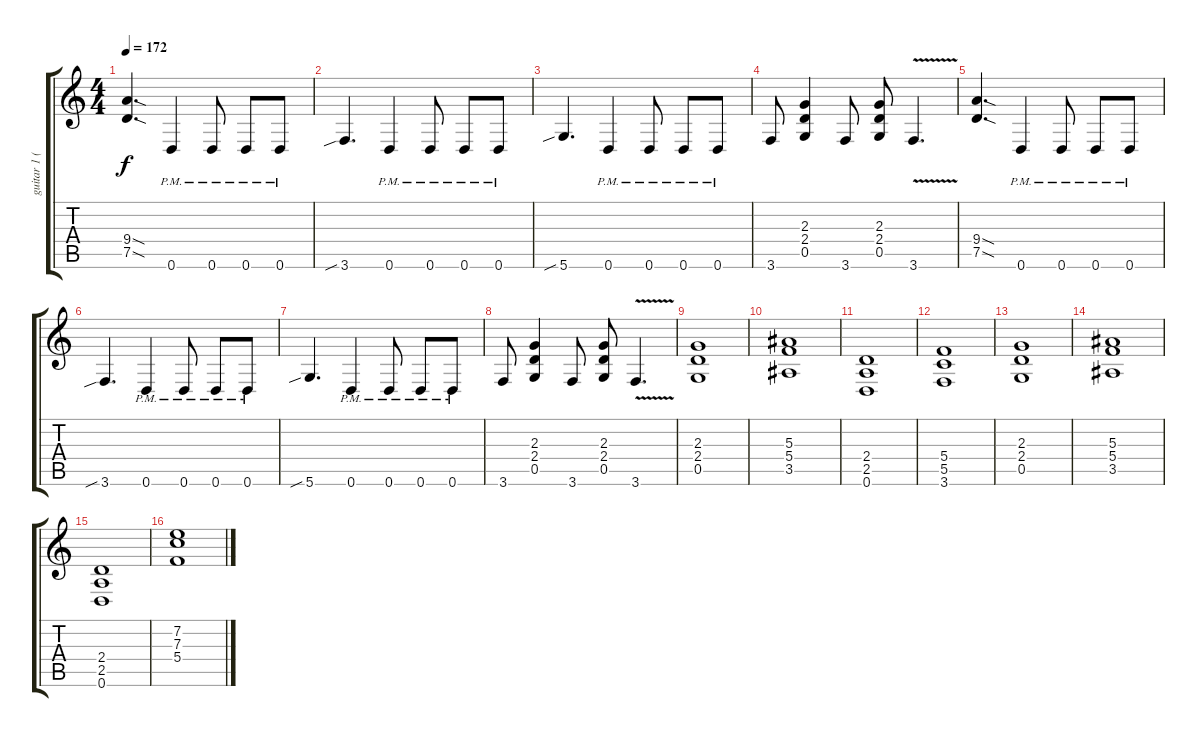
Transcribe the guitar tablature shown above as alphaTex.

\track ("guitar 1 (rhythm)" "guitar 1 (") {instrument distortionguitar}
\staff {score tabs}
\tuning (D4 A3 F3 C3 G2 D2) {hide}
\ts (4 4)
\tempo 172
\clef g2
\ks c
(9.4{sod} 7.5{sod}).4{d dy f} 0.6{pm}.4 0.6{pm}.8 0.6{pm}.8 0.6{pm}.8 |
3.6{sib}.4{d} 0.6{pm}.4 0.6{pm}.8 0.6{pm}.8 0.6{pm}.8 |
5.6{sib}.4{d} 0.6{pm}.4 0.6{pm}.8 0.6{pm}.8 0.6{pm}.8 |
3.6.8 (2.3 2.4 0.5).4 3.6.8 (2.3 2.4 0.5).8 3.6{v}.4{d} |
(9.4{sod} 7.5{sod}).4{d} 0.6{pm}.4 0.6{pm}.8 0.6{pm}.8 0.6{pm}.8 |
3.6{sib}.4{d} 0.6{pm}.4 0.6{pm}.8 0.6{pm}.8 0.6{pm}.8 |
5.6{sib}.4{d} 0.6{pm}.4 0.6{pm}.8 0.6{pm}.8 0.6{pm}.8 |
3.6.8 (2.3 2.4 0.5).4 3.6.8 (2.3 2.4 0.5).8 3.6{v}.4{d} |
(2.3 2.4 0.5).1 |
(5.3 5.4 3.5).1 |
(2.4 2.5 0.6).1 |
(5.4 5.5 3.6).1 |
(2.3 2.4 0.5).1 |
(5.3 5.4 3.5).1 |
(2.4 2.5 0.6).1 |
(7.2 7.3 5.4).1
